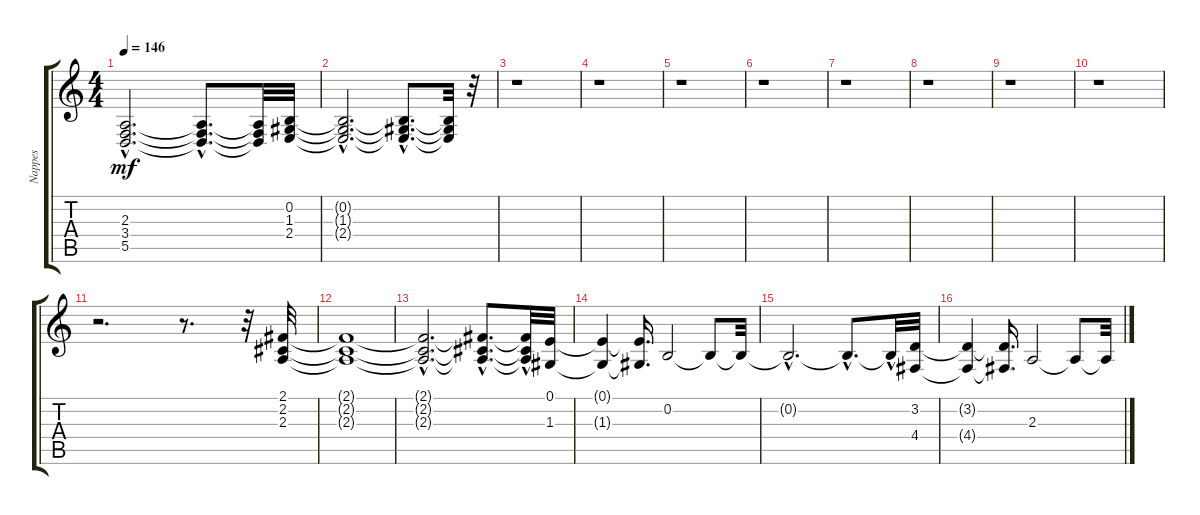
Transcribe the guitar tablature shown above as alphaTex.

\track ("Nappes  " "Nappes  ") {instrument synthstrings1}
\staff {score tabs}
\tuning (E4 B3 G3 D3 A2 E2) {hide}
\ts (4 4)
\tempo 146
\clef g2
\ks c
(2.3{hac t} 3.4{hac t} 5.5{hac t}).2{d dy mf} (2.3{hac t} 3.4{hac t} 5.5{hac t}).8{d} (2.3{t} 3.4{t} 5.5{t}).32 (0.2 1.3 2.4).32 |
(0.2{hac t} 1.3{hac t} 2.4{hac t}).2{d} (0.2{hac t} 1.3{hac t} 2.4{hac t}).8{d} (0.2{t} 1.3{t} 2.4{t}).32 r.32 |
r.1 |
r.1 |
r.1 |
r.1 |
r.1 |
r.1 |
r.1 |
r.1 |
r.2{d} r.8{d} r.32 (2.1 2.2 2.3).32 |
(2.1{t} 2.2{t} 2.3{t}).1 |
(2.1{hac t} 2.2{hac t} 2.3{hac t}).2{d} (2.1{hac t} 2.2{hac t} 2.3{hac t}).8{d} (2.1{t} 2.2{hac t} 2.3{t}).32 (0.1 1.3).32 |
(0.1{t} 1.3{t}).4 (0.1{t} 1.3{t}).16{d} 0.2.2 0.2{t}.8 0.2{t}.32 |
0.2{hac t}.2{d} 0.2{hac t}.8{d} 0.2{hac t}.32 (3.2 4.4).32 |
(3.2{t} 4.4{t}).4 (3.2{t} 4.4{t}).16{d} 2.3.2 2.3{t}.8 2.3{t}.32
